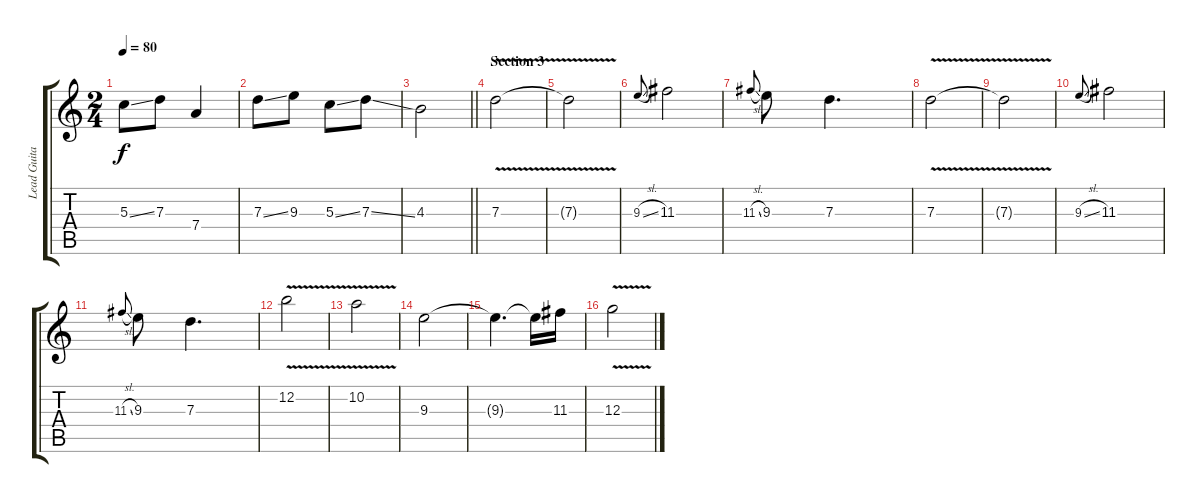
\track ("Lead Guitar" "Lead Guita") {instrument electricguitarjazz}
\staff {score tabs}
\tuning (E4 B3 G3 D3 A2 E2) {hide}
\ts (2 4)
\tempo 80
\clef g2
\ks c
5.3{ss}.8{dy f} 7.3.8 7.4.4 |
7.3{ss}.8 9.3.8 5.3{ss}.8 7.3{ss}.8 |
\barLineRight lightlight
4.3.2 |
\section ("" "Section 3")
7.3{v}.2 |
7.3{t}.2 |
9.3{sl}.8{gr onbeat} 11.3.2 |
11.3{sl}.8{gr onbeat} 9.3.8 7.3.4{d} |
7.3{v}.2 |
7.3{t}.2 |
9.3{sl}.8{gr onbeat} 11.3.2 |
11.3{sl}.8{gr onbeat} 9.3.8 7.3.4{d} |
12.2{v}.2 |
10.2{v}.2 |
9.3.2 |
9.3{t}.4{d} 9.3{t}.16 11.3.16 |
12.3{v}.2
